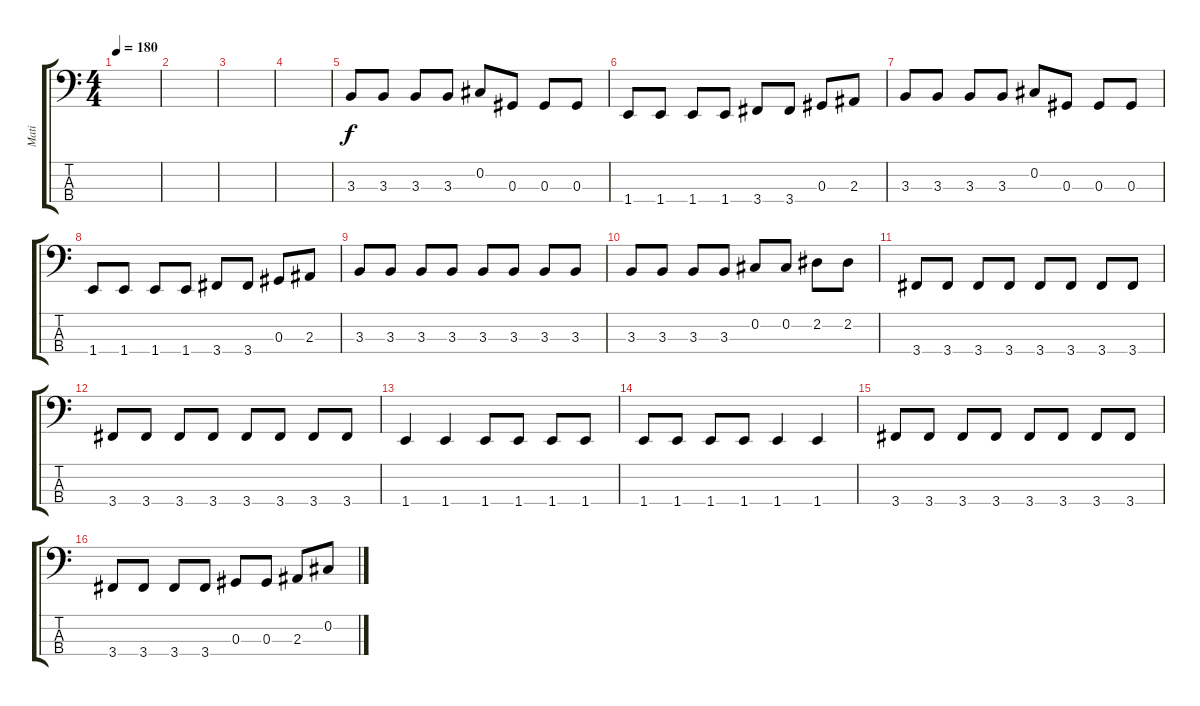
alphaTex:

\track ("Mati" "Mati") {instrument electricbasspick}
\staff {score tabs}
\tuning (Gb2 Db2 Ab1 Eb1) {hide}
\ts (4 4)
\tempo 180
\clef f4
\ks c
|
|
|
|
3.3.8 3.3.8 3.3.8 3.3.8 0.2.8 0.3.8 0.3.8 0.3.8 |
1.4.8 1.4.8 1.4.8 1.4.8 3.4.8 3.4.8 0.3.8 2.3.8 |
3.3.8 3.3.8 3.3.8 3.3.8 0.2.8 0.3.8 0.3.8 0.3.8 |
1.4.8 1.4.8 1.4.8 1.4.8 3.4.8 3.4.8 0.3.8 2.3.8 |
3.3.8 3.3.8 3.3.8 3.3.8 3.3.8 3.3.8 3.3.8 3.3.8 |
3.3.8 3.3.8 3.3.8 3.3.8 0.2.8 0.2.8 2.2.8 2.2.8 |
3.4.8 3.4.8 3.4.8 3.4.8 3.4.8 3.4.8 3.4.8 3.4.8 |
3.4.8 3.4.8 3.4.8 3.4.8 3.4.8 3.4.8 3.4.8 3.4.8 |
1.4.4 1.4.4 1.4.8 1.4.8 1.4.8 1.4.8 |
1.4.8 1.4.8 1.4.8 1.4.8 1.4.4 1.4.4 |
3.4.8 3.4.8 3.4.8 3.4.8 3.4.8 3.4.8 3.4.8 3.4.8 |
3.4.8 3.4.8 3.4.8 3.4.8 0.3.8 0.3.8 2.3.8 0.2.8
